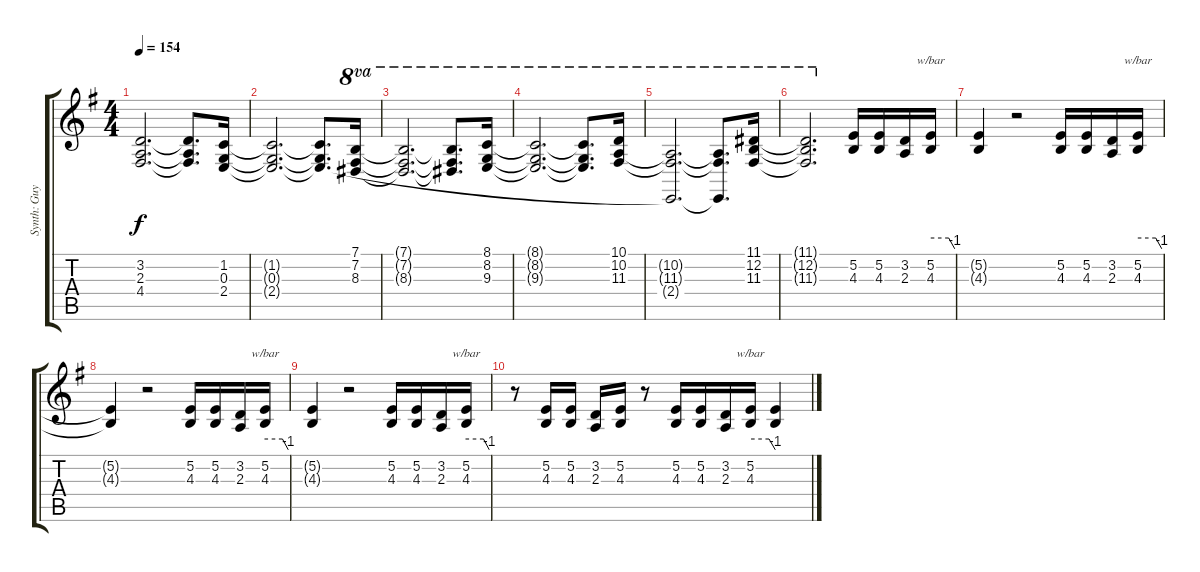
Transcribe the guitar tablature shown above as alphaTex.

\track ("Synth: Guy" "Synth: Guy") {instrument synthstrings1}
\staff {score tabs}
\tuning (E4 B3 G3 D3 A2 E2) {hide}
\ts (4 4)
\tempo 154
\clef g2
\ks g
(3.2{t} 2.3{t} 4.4{t}).2{d dy f} (3.2{t} 2.3{t} 4.4{t}).8{d} (1.2 0.3 2.4).16 |
(1.2{t} 0.3{t} 2.4{t}).2{d} (1.2{t} 0.3{t} 2.4{t}).8{d} (7.1 7.2 8.3).16{ot 8va} |
(7.1{t} 7.2{t} 8.3{t}).2{d ot 8va} (7.1{t} 7.2{t} 8.3{t}).8{d ot 8va} (8.1 8.2 9.3).16{ot 8va} |
(8.1{t} 8.2{t} 9.3{t}).2{d ot 8va} (8.1{t} 8.2{t} 9.3{t}).8{d ot 8va} (10.1 10.2 11.3).16{ot 8va} |
(10.2{t} 11.3{t} 2.4{t}).2{d ot 8va} (10.2{t} 11.3{t} 2.4{t}).8{d ot 8va} (11.1 12.2 11.3).16{ot 8va} |
(11.1{t} 12.2{t} 11.3{t}).2{d ot 8va} (5.2 4.3).16 (5.2 4.3).16 (3.2 2.3).16 (5.2 4.3).16{tbe (custom default 0 0 45 0 60 -4)} |
(5.2{t} 4.3{t}).4 r.2 (5.2 4.3).16 (5.2 4.3).16 (3.2 2.3).16 (5.2 4.3).16{tbe (custom default 0 0 45 0 60 -4)} |
(5.2{t} 4.3{t}).4 r.2 (5.2 4.3).16 (5.2 4.3).16 (3.2 2.3).16 (5.2 4.3).16{tbe (custom default 0 0 45 0 60 -4)} |
(5.2{t} 4.3{t}).4 r.2 (5.2 4.3).16 (5.2 4.3).16 (3.2 2.3).16 (5.2 4.3).16{tbe (custom default 0 0 45 0 60 -4)} |
r.8 (5.2 4.3).16 (5.2 4.3).16 (3.2 2.3).16 (5.2 4.3).16 r.8 (5.2 4.3).16 (5.2 4.3).16 (3.2 2.3).16 (5.2 4.3).16{tbe (custom default 0 0 45 0 60 -4)} (5.2{t} 4.3{t}).4
